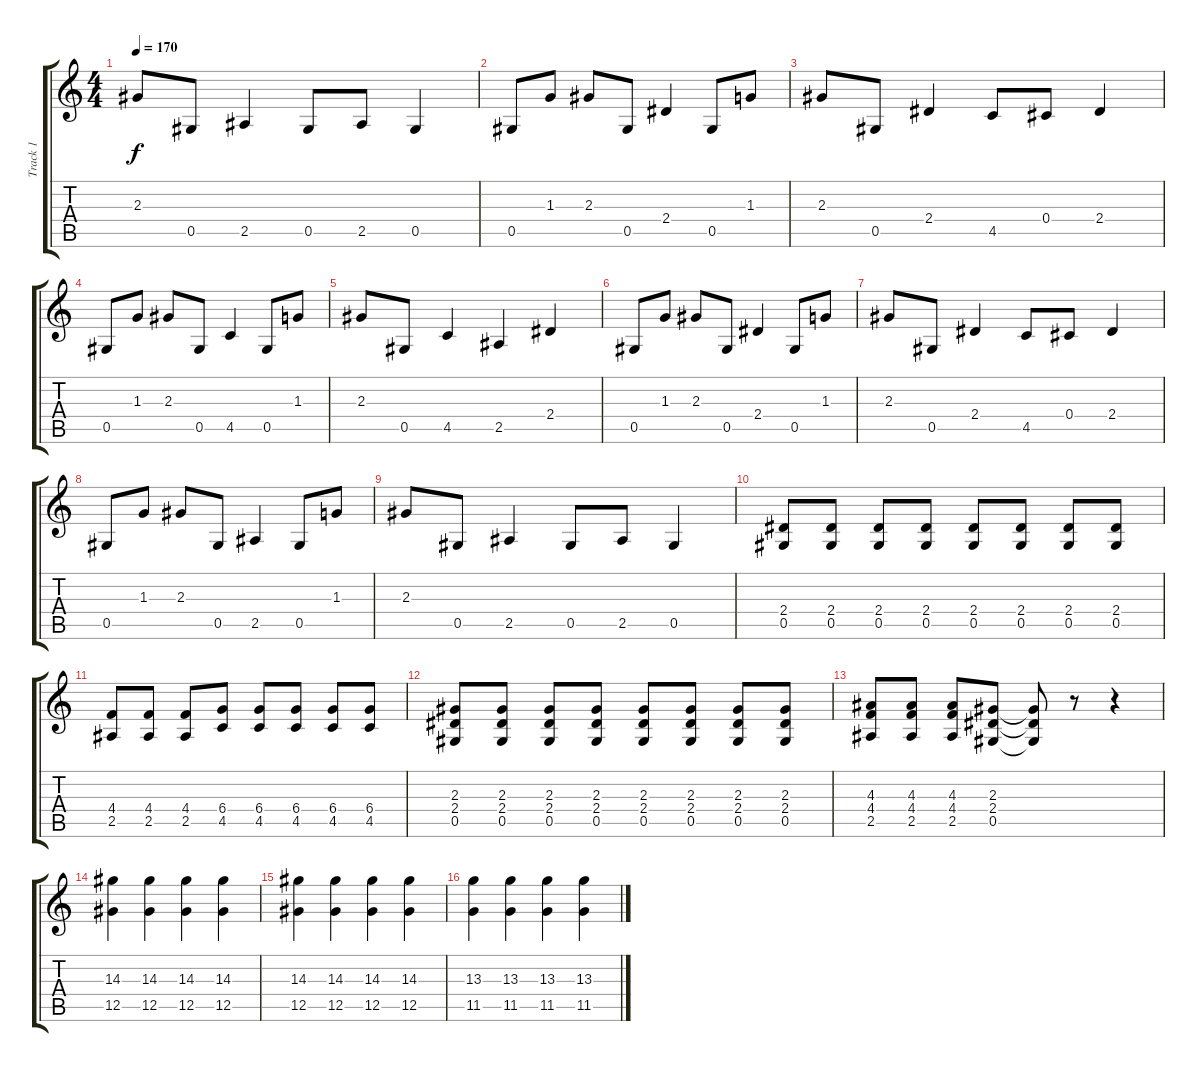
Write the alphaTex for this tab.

\track ("Track 1" "Track 1") {instrument electricguitarclean}
\staff {score tabs}
\tuning (Eb4 Bb3 Gb3 Db3 Ab2 Db2) {hide}
\ts (4 4)
\tempo 170
\clef g2
\ks c
2.3.8{dy f} 0.5.8 2.5.4 0.5.8 2.5.8 0.5.4 |
0.5.8 1.3.8 2.3.8 0.5.8 2.4.4 0.5.8 1.3.8 |
2.3.8 0.5.8 2.4.4 4.5.8 0.4.8 2.4.4 |
0.5.8 1.3.8 2.3.8 0.5.8 4.5.4 0.5.8 1.3.8 |
2.3.8 0.5.8 4.5.4 2.5.4 2.4.4 |
0.5.8 1.3.8 2.3.8 0.5.8 2.4.4 0.5.8 1.3.8 |
2.3.8 0.5.8 2.4.4 4.5.8 0.4.8 2.4.4 |
0.5.8 1.3.8 2.3.8 0.5.8 2.5.4 0.5.8 1.3.8 |
2.3.8 0.5.8 2.5.4 0.5.8 2.5.8 0.5.4 |
(2.4 0.5).8{volume 13 instrument distortionguitar} (2.4 0.5).8 (2.4 0.5).8 (2.4 0.5).8 (2.4 0.5).8 (2.4 0.5).8 (2.4 0.5).8 (2.4 0.5).8 |
(4.4 2.5).8 (4.4 2.5).8 (4.4 2.5).8 (6.4 4.5).8 (6.4 4.5).8 (6.4 4.5).8 (6.4 4.5).8 (6.4 4.5).8 |
(2.3 2.4 0.5).8 (2.3 2.4 0.5).8 (2.3 2.4 0.5).8 (2.3 2.4 0.5).8 (2.3 2.4 0.5).8 (2.3 2.4 0.5).8 (2.3 2.4 0.5).8 (2.3 2.4 0.5).8 |
(4.3 4.4 2.5).8 (4.3 4.4 2.5).8 (4.3 4.4 2.5).8 (2.3 2.4 0.5).8 (2.3{t} 2.4{t} 0.5{t}).8 r.8 r.4 |
(14.3 12.5).4{volume 10} (14.3 12.5).4 (14.3 12.5).4 (14.3 12.5).4 |
(14.3 12.5).4 (14.3 12.5).4 (14.3 12.5).4 (14.3 12.5).4 |
(13.3 11.5).4 (13.3 11.5).4 (13.3 11.5).4 (13.3 11.5).4
